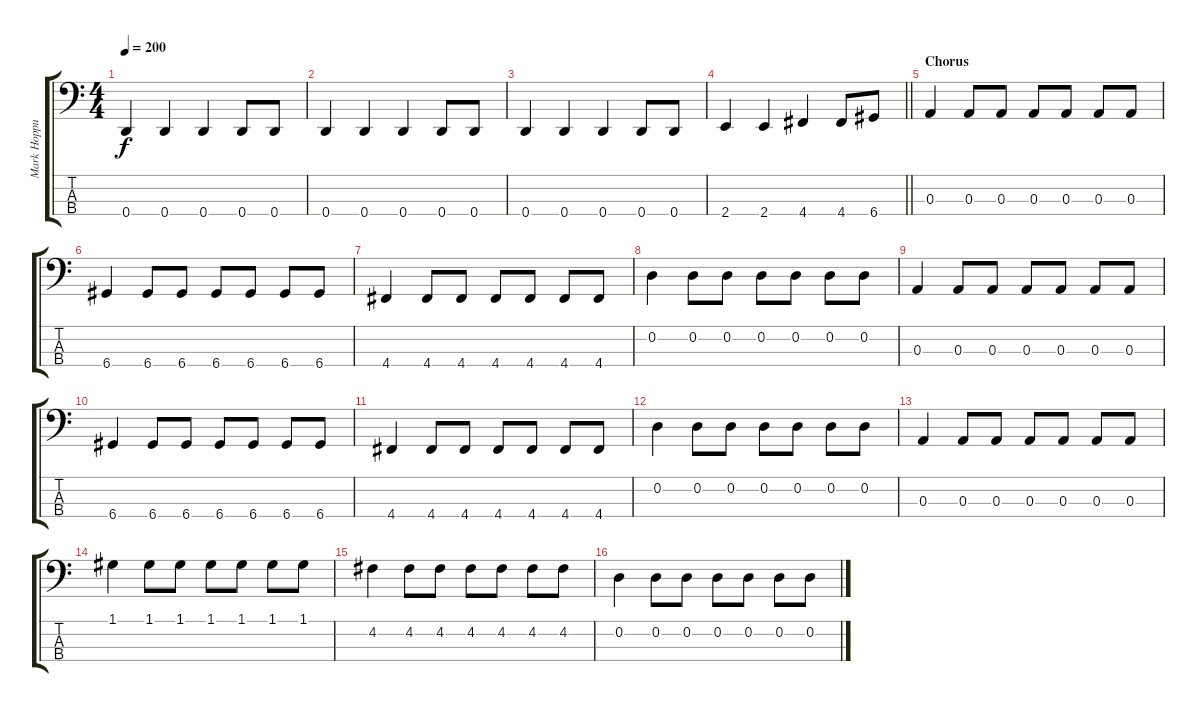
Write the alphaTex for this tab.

\track ("Mark Hoppus - Bass" "Mark Hoppu") {instrument electricbasspick}
\staff {score tabs}
\tuning (G2 D2 A1 D1) {hide}
\ts (4 4)
\tempo 200
\clef f4
\ks c
0.4.4{dy f} 0.4.4 0.4.4 0.4.8 0.4.8 |
0.4.4 0.4.4 0.4.4 0.4.8 0.4.8 |
0.4.4 0.4.4 0.4.4 0.4.8 0.4.8 |
\barLineRight lightlight
2.4.4 2.4.4 4.4.4 4.4.8 6.4.8 |
\section ("" "Chorus")
0.3.4 0.3.8 0.3.8 0.3.8 0.3.8 0.3.8 0.3.8 |
6.4.4 6.4.8 6.4.8 6.4.8 6.4.8 6.4.8 6.4.8 |
4.4.4 4.4.8 4.4.8 4.4.8 4.4.8 4.4.8 4.4.8 |
0.2.4 0.2.8 0.2.8 0.2.8 0.2.8 0.2.8 0.2.8 |
0.3.4 0.3.8 0.3.8 0.3.8 0.3.8 0.3.8 0.3.8 |
6.4.4 6.4.8 6.4.8 6.4.8 6.4.8 6.4.8 6.4.8 |
4.4.4 4.4.8 4.4.8 4.4.8 4.4.8 4.4.8 4.4.8 |
0.2.4 0.2.8 0.2.8 0.2.8 0.2.8 0.2.8 0.2.8 |
0.3.4 0.3.8 0.3.8 0.3.8 0.3.8 0.3.8 0.3.8 |
1.1.4 1.1.8 1.1.8 1.1.8 1.1.8 1.1.8 1.1.8 |
4.2.4 4.2.8 4.2.8 4.2.8 4.2.8 4.2.8 4.2.8 |
0.2.4 0.2.8 0.2.8 0.2.8 0.2.8 0.2.8 0.2.8
